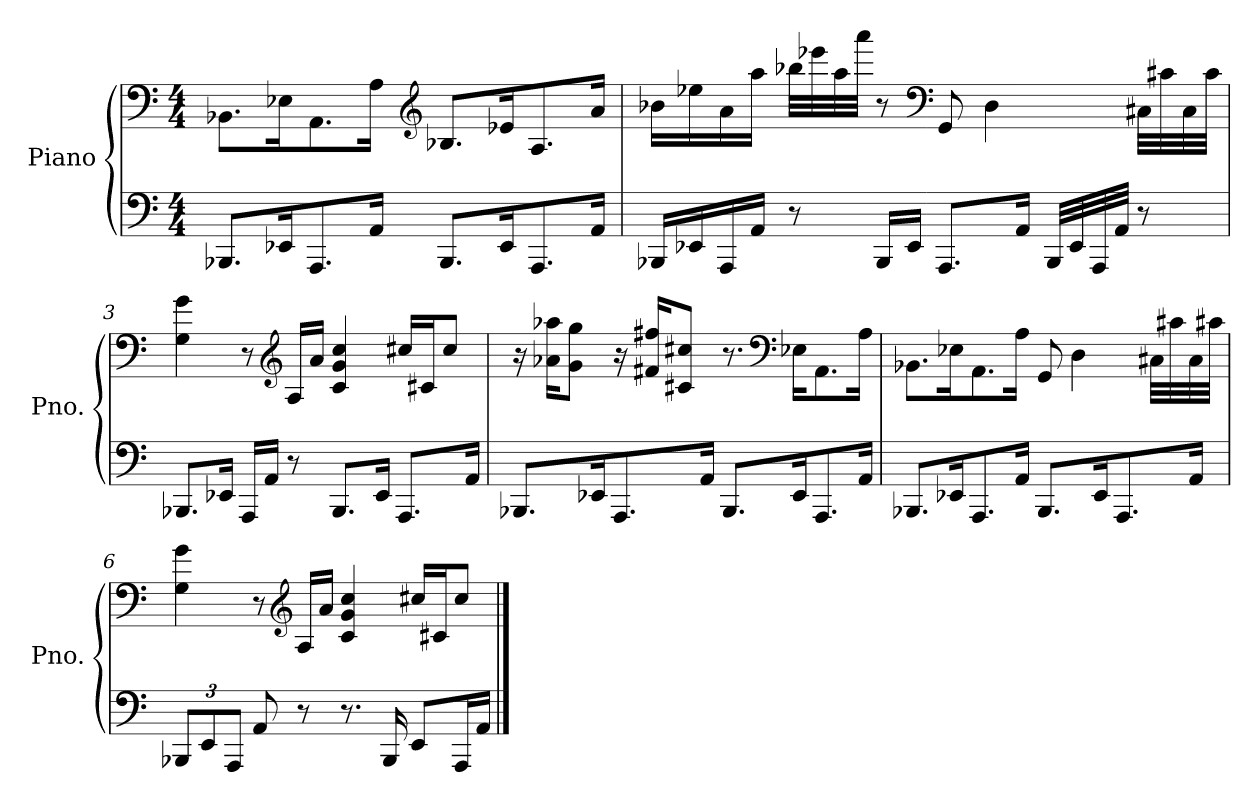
**kern	**kern
*part1	*part1
*staff2	*staff1
*I"Piano	*
*I'Pno.	*
*clefF4	*clefF4
*k[]	*k[]
*M4/4	*M4/4
=1	=1
8.BBB-X/L	8.BB-X\L
16EE-X/K	16E-X\K
8.AAA/	8.AA\
16AA/Jk	16A\Jk
*	*clefG2
8.BBB-/L	8.B-X/L
16EE-/K	16e-X/K
8.AAA/	8.A/
16AA/Jk	16a/Jk
=2	=2
16BBB-X/LL	16b-X\LL
16EE-X/	16ee-X\
16AAA/	16a\
16AA/JJ	16aa\JJ
8r	32bb-X\LLL
.	32eee-X\
.	32aa\
.	32aaa\JJJ
16BBB-/LL	8r
16EE-/JJ	.
*	*clefF4
8.AAA/L	8GG/
.	4D\
16AA/Jk	.
32BBB-/LLL	.
32EE-/	.
32AAA/	.
32AA/JJJ	.
8r	32C#X\LLL
.	32c#X\
.	32C#\
.	32c#\JJJ
!!LO:LB:g=z
=3	=3
8.BBB-X/L	4G\ 4g\
16EE-X/Jk	.
16AAA/LL	8r
16AA/JJ	.
*	*clefG2
8r	16A/LL
.	16a/JJ
8.BBB-/L	4c/ 4g/ 4cc/
16EE-/Jk	.
8.AAA/L	16cc#X/LL
.	16c#X/J
.	8cc#/J
16AA/Jk	.
=4	=4
8.BBB-X/L	16r
.	16a-X\ 16aa-X\KL
.	8g\ 8gg\J
16EE-X/K	.
8.AAA/	16r
.	16f#X/ 16ff#X/KL
.	8c#X/ 8cc#X/J
16AA/Jk	.
8.BBB-/L	8.r
*	*clefF4
16EE-/K	16E-X\KL
8.AAA/	8.AA\
16AA/Jk	16A\Jk
!!LO:LB:g=z
=5	=5
8.BBB-X/L	8.BB-X\L
16EE-X/K	16E-X\K
8.AAA/	8.AA\
16AA/Jk	16A\Jk
8.BBB-/L	8GG/
.	4D\
16EE-/K	.
8.AAA/	.
.	32C#X\LLL
.	32c#X\
16AA/Jk	32C#\
.	32c#X\JJJ
=6	=6
*Xbrackettup	*
12BBB-X/L	4G\ 4g\
12EE/	.
12AAA/J	.
8AA/	8r
*	*clefG2
8r	16A/LL
.	16a/JJ
8.r	4c/ 4g/ 4cc/
16BBB-/	.
8EE/L	16cc#X/LL
.	16c#X/J
16AAA/L	8cc#/J
16AA/JJ	.
==	==
*-	*-
